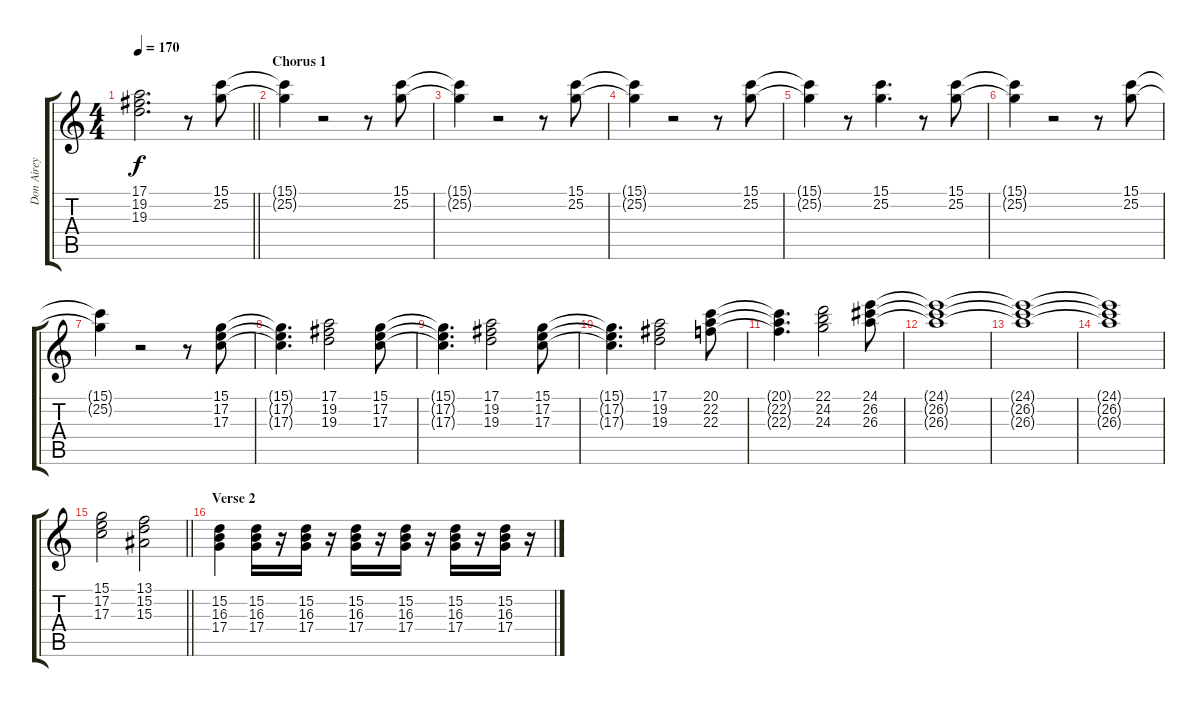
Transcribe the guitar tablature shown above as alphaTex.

\track ("Don Airey - Right Hand" "Don Airey ") {instrument drawbarorgan}
\staff {score tabs}
\tuning (E4 B3 G3 D3 A2 E2) {hide}
\ts (4 4)
\tempo 170
\clef g2
\barLineRight lightlight
\ks c
(17.1{t} 19.2{t} 19.3{t}).2{d dy f} r.8 (15.1 25.2).8 |
\section ("" "Chorus 1")
(15.1{t} 25.2{t}).4 r.2 r.8 (15.1 25.2).8 |
(15.1{t} 25.2{t}).4 r.2 r.8 (15.1 25.2).8 |
(15.1{t} 25.2{t}).4 r.2 r.8 (15.1 25.2).8 |
(15.1{t} 25.2{t}).4 r.8 (15.1 25.2).4{d} r.8 (15.1 25.2).8 |
(15.1{t} 25.2{t}).4 r.2 r.8 (15.1 25.2).8 |
(15.1{t} 25.2{t}).4 r.2 r.8 (15.1 17.2 17.3).8 |
(15.1{t} 17.2{t} 17.3{t}).4{d} (17.1 19.2 19.3).2 (15.1 17.2 17.3).8 |
(15.1{t} 17.2{t} 17.3{t}).4{d} (17.1 19.2 19.3).2 (15.1 17.2 17.3).8 |
(15.1{t} 17.2{t} 17.3{t}).4{d} (17.1 19.2 19.3).2 (20.1 22.2 22.3).8 |
(20.1{t} 22.2{t} 22.3{t}).4{d} (22.1 24.2 24.3).2 (24.1 26.2 26.3).8 |
(24.1{t} 26.2{t} 26.3{t}).1 |
(24.1{t} 26.2{t} 26.3{t}).1 |
(24.1{t} 26.2{t} 26.3{t}).1 |
\barLineRight lightlight
(15.1 17.2 17.3).2 (13.1 15.2 15.3).2 |
\section ("" "Verse 2")
(15.2 16.3 17.4).4 (15.2 16.3 17.4).16 r.16 (15.2 16.3 17.4).16 r.16 (15.2 16.3 17.4).16 r.16 (15.2 16.3 17.4).16 r.16 (15.2 16.3 17.4).16 r.16 (15.2 16.3 17.4).16 r.16
